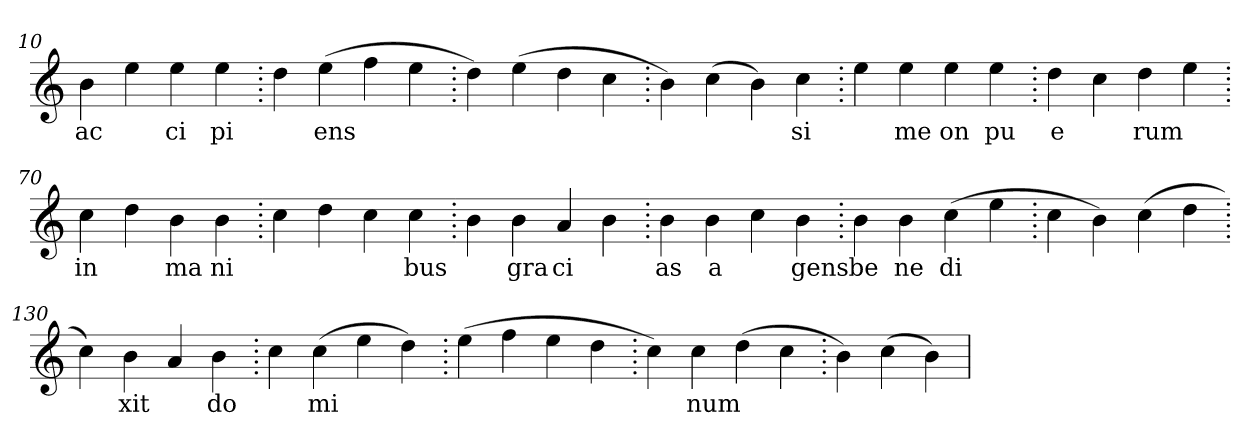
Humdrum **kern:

**kern	**text
*part1	*part1
*staff1	*staff1
*clefG2	*
=10.	=10.
4b	ac
4ee	.
4ee	ci
4ee	pi
=20.	=20.
4dd	.
(>4ee	ens
4ff	.
4ee	.
=30.	=30.
4dd)	.
(>4ee	.
4dd	.
4cc	.
=40.	=40.
4b)	.
(>4cc	.
4b)	.
4cc	si
=50.	=50.
4ee	.
4ee	me
4ee	on
4ee	pu
=60.	=60.
4dd	e
4cc	.
4dd	rum
4ee	.
=70.	=70.
4cc	in
4dd	.
4b	ma
4b	ni
=80.	=80.
4cc	.
4dd	.
4cc	.
4cc	bus
=90.	=90.
4b	.
4b	gra
4a	ci
4b	.
=100.	=100.
4b	as
4b	a
4cc	.
4b	gens
=110.	=110.
4b	be
4b	ne
(>4cc	di
4ee	.
=120.	=120.
4cc	.
4b)	.
(>4cc	.
4dd	.
=130.	=130.
4cc)	.
4b	xit
4a	.
4b	do
=140.	=140.
4cc	.
(>4cc	mi
4ee	.
4dd)	.
=150.	=150.
(>4ee	.
4ff	.
4ee	.
4dd	.
=160.	=160.
4cc)	.
4cc	num
(>4dd	.
4cc	.
=170.	=170.
4b)	.
(>4cc	.
4b)	.
=	=
*-	*-
